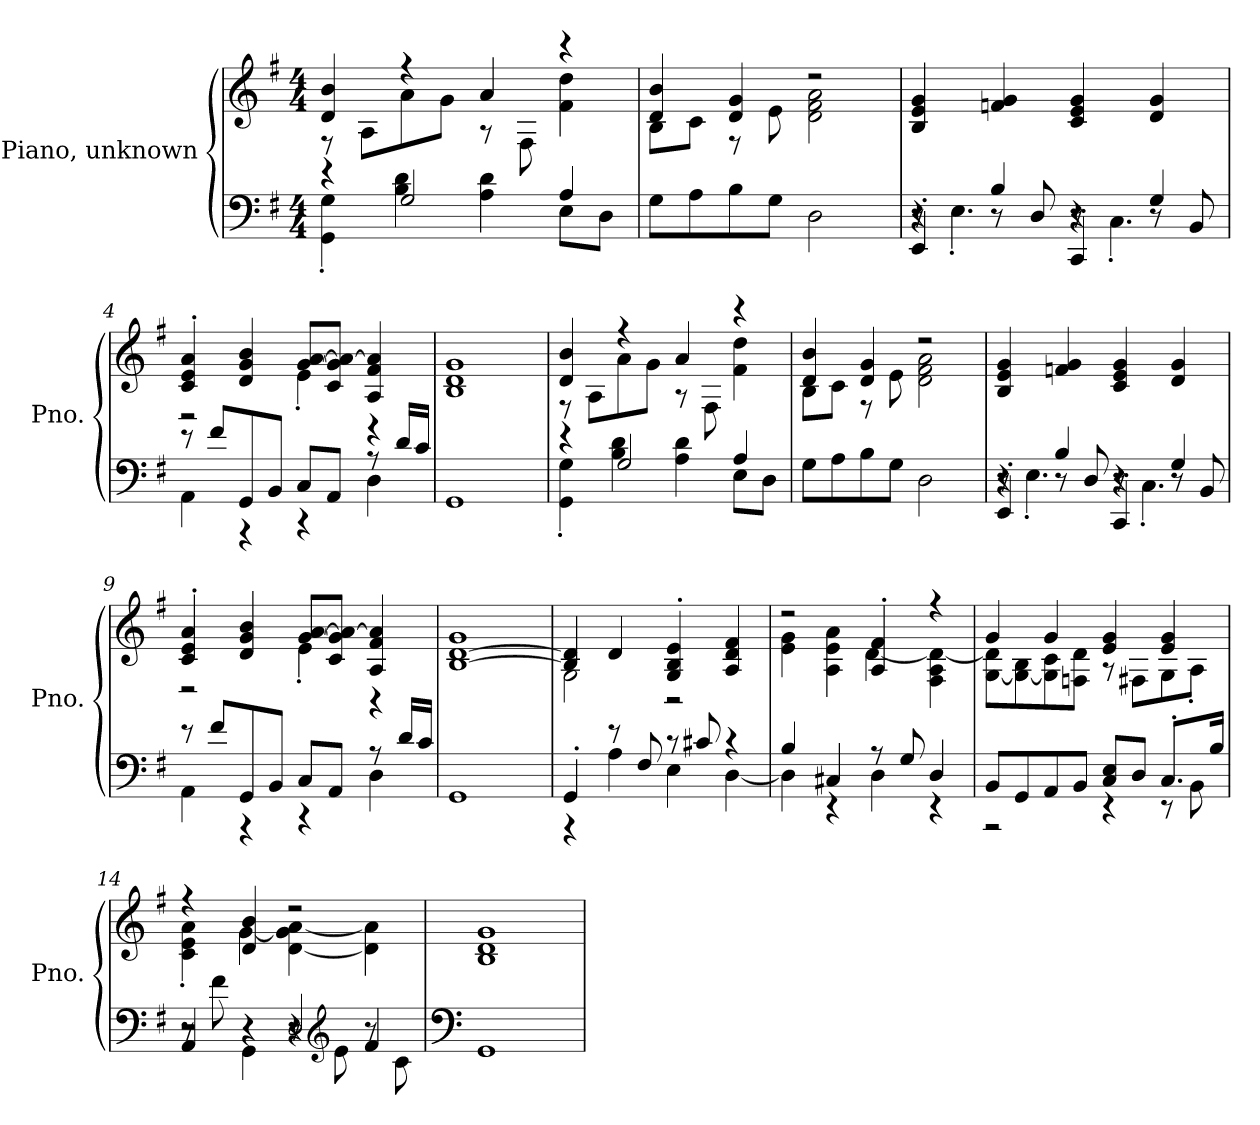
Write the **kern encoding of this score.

**kern	**kern
*part1	*part1
*staff2	*staff1
*I"Piano, unknown	*
*I'Pno.	*
*clefF4	*clefG2
*k[f#]	*k[f#]
*M4/4	*M4/4
*MM120	*MM120
=1	=1
*^	*^
4r	4GG\' 4G\'	4d/ 4b/	8r
.	.	.	8A\L
2G/	4B\ 4d\	4r	8a\
.	.	.	8g\J
.	4A\ 4d\	4a/	8r
.	.	.	8F#\
4A/	8E\L	4r	4f#\ 4dd\
.	8D\J	.	.
*v	*v	*	*
=2	=2	=2
8G\L	4d/ 4b/	8B\L
8A\	.	8c\J
8B\	4d/ 4g/	8r
8G\J	.	8e\
2D\	2r	2d\ 2f#\ 2a\
*	*v	*v
=3	=3
*^	*
*	*^	*
4r	8r	4EE'/	4B/ 4e/ 4g/
.	4.E'\	.	.
4B/	.	8r	4fn/ 4g/
.	.	8D/	.
4r	8r	4CC'/	4c/ 4e/ 4g/
.	4.C'\	.	.
4G/	.	8r	4d/ 4g/
.	.	8BB/	.
*	*v	*v	*
=4	=4	=4
*	*	*^
8r	4AA\	4c/' 4e/' 4a/'	2r
8f#/L	.	.	.
8GG/	4r	4d/ 4g/ 4b/	.
8BB/J	.	.	.
8C/L	4r	[8g/ [8a/L	4e'\
8AA/J	.	8c/ 8g/] 8a/_J	.
8r	4D\	4A/ 4f#/ 4a/]	4r
16d/LL	.	.	.
16c/JJ	.	.	.
*v	*v	*	*
*	*v	*v
=5	=5
1GG	1B 1d 1g
!!LO:LB:g=z
=6	=6
*^	*^
4r	4GG\' 4G\'	4d/ 4b/	8r
.	.	.	8A\L
2G/	4B\ 4d\	4r	8a\
.	.	.	8g\J
.	4A\ 4d\	4a/	8r
.	.	.	8F#\
4A/	8E\L	4r	4f#\ 4dd\
.	8D\J	.	.
*v	*v	*	*
=7	=7	=7
8G\L	4d/ 4b/	8B\L
8A\	.	8c\J
8B\	4d/ 4g/	8r
8G\J	.	8e\
2D\	2r	2d\ 2f#\ 2a\
*	*v	*v
=8	=8
*^	*
*	*^	*
4r	8r	4EE'/	4B/ 4e/ 4g/
.	4.E'\	.	.
4B/	.	8r	4fn/ 4g/
.	.	8D/	.
4r	8r	4CC'/	4c/ 4e/ 4g/
.	4.C'\	.	.
4G/	.	8r	4d/ 4g/
.	.	8BB/	.
*	*v	*v	*
=9	=9	=9
*	*	*^
8r	4AA\	4c/' 4e/' 4a/'	2r
8f#/L	.	.	.
8GG/	4r	4d/ 4g/ 4b/	.
8BB/J	.	.	.
8C/L	4r	[8g/ [8a/L	4e'\
8AA/J	.	8c/ 8g/] 8a/_J	.
8r	4D\	4A/ 4f#/ 4a/]	4r
16d/LL	.	.	.
16c/JJ	.	.	.
*v	*v	*	*
=10	=10	=10
1GG	[1B [1d	1g
!!LO:LB:g=z	!!
=11	=11	=11
*^	*	*
4GG'/	4r	4B/] 4d/]	2G\
8r	4A\	4d/	.
8F#/	.	.	.
8r	4E\	4G/' 4B/' 4e/'	2r
8c#X/	.	.	.
4r	[4D\	4A/ 4d/ 4f#/	.
=12	=12	=12	=12
4B/	4D\]	2r	4e\ 4g\
4C#X/	4r	.	4A\ 4e\ 4a\
8r	4D\	4A/' 4f#/'	[4d\
8G/	.	.	.
4D/	4r	4r	4F#\ 4A\ 4d\_
=13	=13	=13	=13
8BB/L	2r	4g/	[8G\ 8d\]L
8GG/	.	.	8G\_ 8B\
8AA/	.	4g/	8G\] 8c\
8BB/J	.	.	8Fn\ 8d\J
8C/ 8E/L	4r	4e/ 4g/	8r
8D/J	.	.	8F#X\L
8.C'/L	8r	4e/ 4g/	8G\
.	8BB\	.	8A'\J
16B/Jk	.	.	.
=14	=14	=14	=14
*	*^	*	*
2r	8r	4AA/	4r	4c\' 4e\' 4a\'
.	8f#\	.	.	.
.	4GG\	4r	4d/ 4b/	[4g\
4r	8r	2D/	2r	[4d\ 4g\] [4a\
*clefG2	*	*	*	*
.	8e\	.	.	.
4f#/	8r	.	.	4d\] 4a\]
.	8c\	.	.	.
*v	*v	*v	*	*
*	*v	*v
=15	=15
*clefF4	*
1GG	1B 1d 1g
=	=
*-	*-
